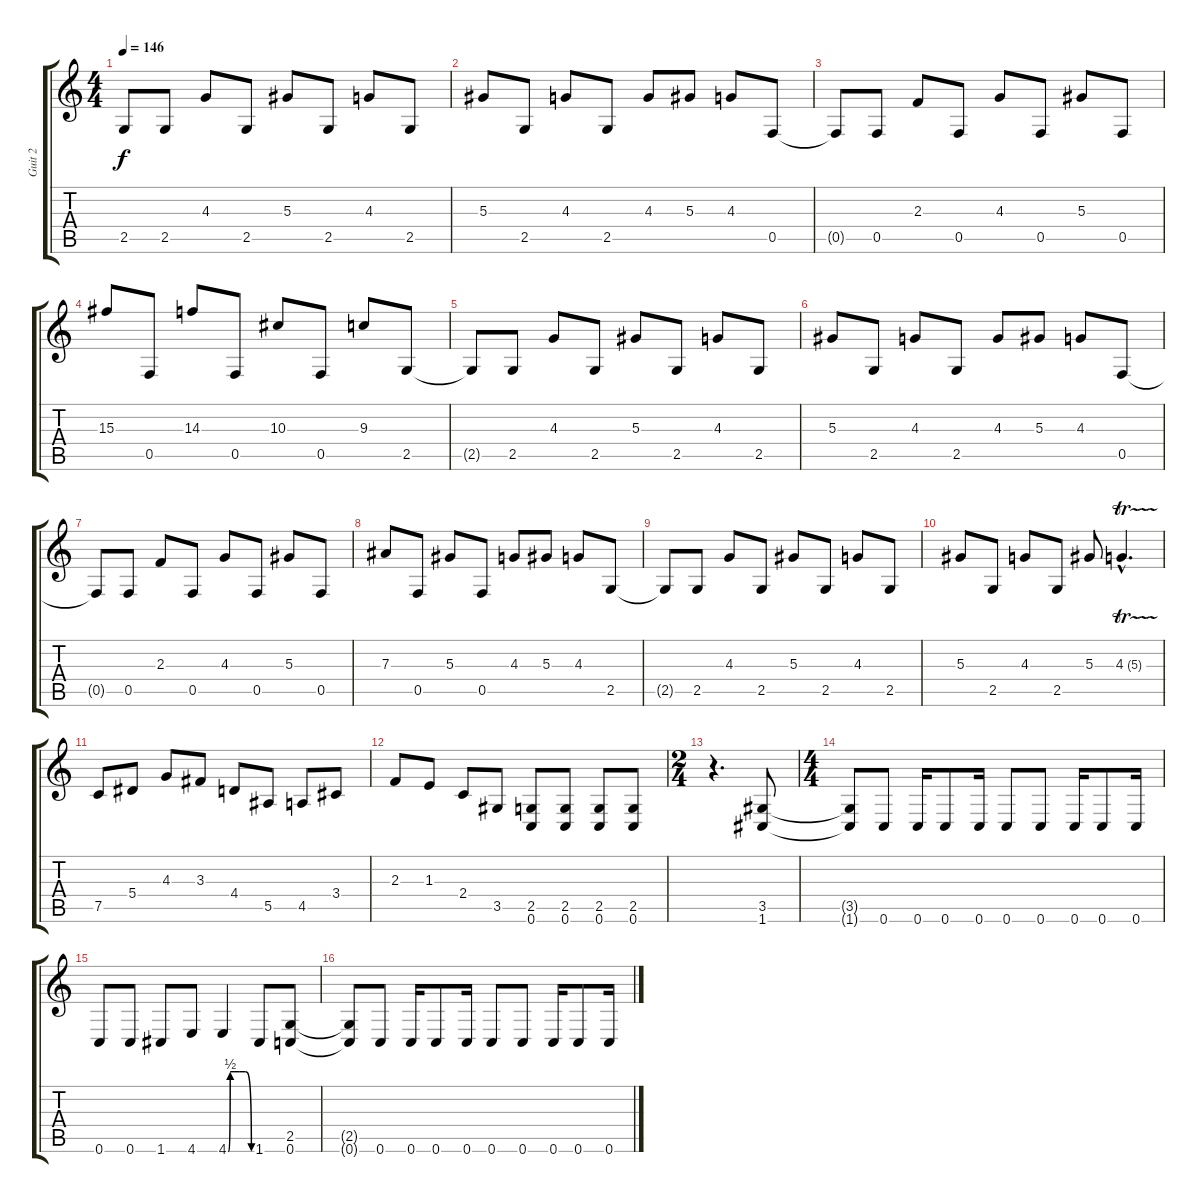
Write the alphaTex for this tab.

\track ("Guit 2" "Guit 2") {instrument distortionguitar}
\staff {score tabs}
\tuning (C4 G3 Eb3 Bb2 F2 C2) {hide}
\ts (4 4)
\tempo 146
\clef g2
\ks c
2.5{t}.8{dy f} 2.5.8 4.3.8 2.5.8 5.3.8 2.5.8 4.3.8 2.5.8 |
5.3.8 2.5.8 4.3.8 2.5.8 4.3.8 5.3.8 4.3.8 0.5.8 |
0.5{t}.8 0.5.8 2.3.8 0.5.8 4.3.8 0.5.8 5.3.8 0.5.8 |
15.3.8 0.5.8 14.3.8 0.5.8 10.3.8 0.5.8 9.3.8 2.5.8 |
2.5{t}.8 2.5.8 4.3.8 2.5.8 5.3.8 2.5.8 4.3.8 2.5.8 |
5.3.8 2.5.8 4.3.8 2.5.8 4.3.8 5.3.8 4.3.8 0.5.8 |
0.5{t}.8 0.5.8 2.3.8 0.5.8 4.3.8 0.5.8 5.3.8 0.5.8 |
7.3.8 0.5.8 5.3.8 0.5.8 4.3.8 5.3.8 4.3.8 2.5.8 |
2.5{t}.8 2.5.8 4.3.8 2.5.8 5.3.8 2.5.8 4.3.8 2.5.8 |
5.3.8 2.5.8 4.3.8 2.5.8 5.3.8 4.3{tr (5 32) hac}.4{d} |
7.5.8 5.4.8 4.3.8 3.3.8 4.4.8 5.5.8 4.5.8 3.4.8 |
2.3.8 1.3.8 2.4.8 3.5.8 (2.5 0.6).8 (2.5 0.6).8 (2.5 0.6).8 (2.5 0.6).8 |
\ts (2 4)
r.4{d} (3.5 1.6).8 |
\ts (4 4)
(3.5{t} 1.6{t}).8 0.6.8 0.6.16 0.6.8 0.6.16 0.6.8 0.6.8 0.6.16 0.6.8 0.6.16 |
0.6.8 0.6.8 1.6.8 4.6.8 4.6{be (custom 0 0 5 2 15 2 30 2 45 2 60 0)}.4 1.6.8 (2.5 0.6).8 |
(2.5{t} 0.6{t}).8 0.6.8 0.6.16 0.6.8 0.6.16 0.6.8 0.6.8 0.6.16 0.6.8 0.6.16
